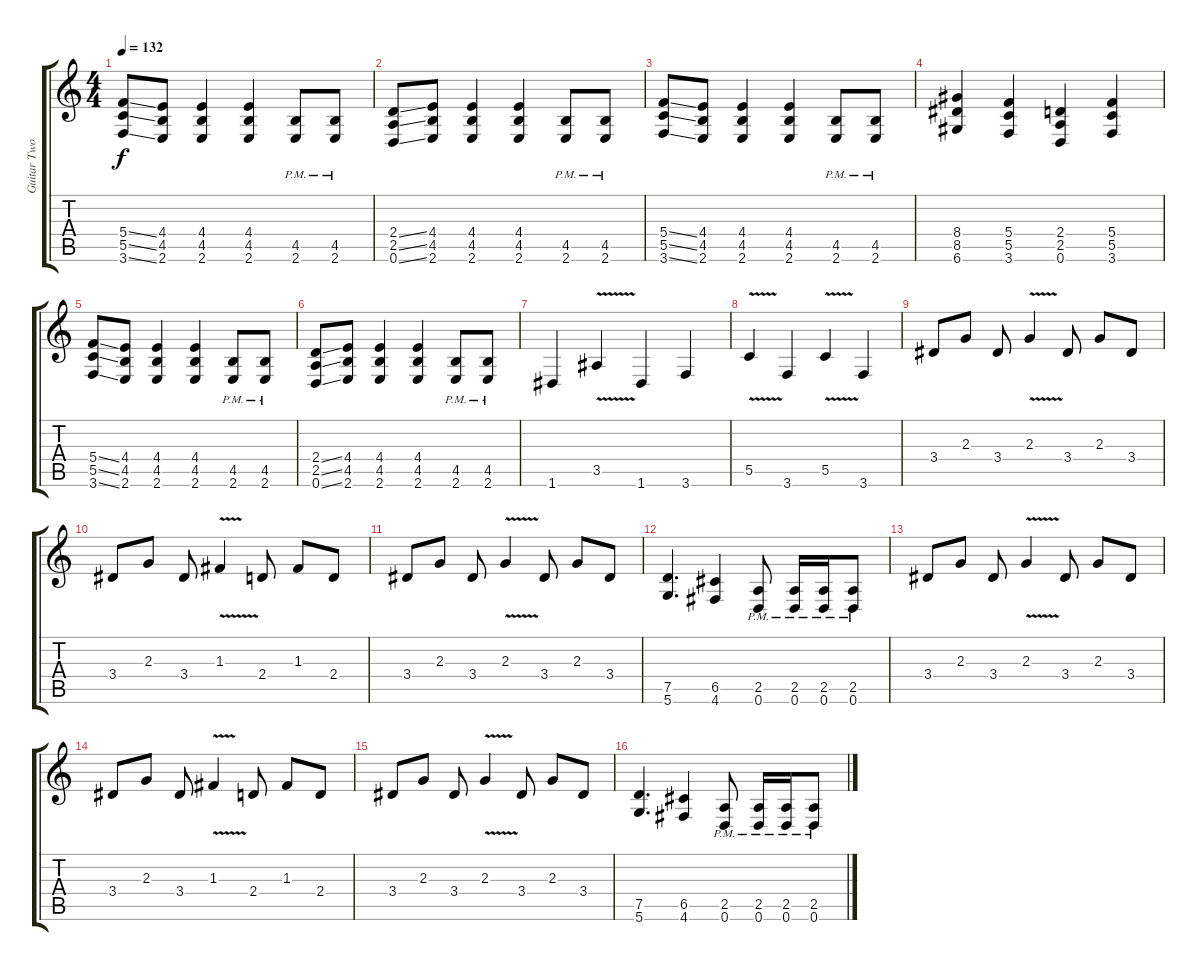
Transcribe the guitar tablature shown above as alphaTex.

\track ("Guitar Two" "Guitar Two") {instrument distortionguitar}
\staff {score tabs}
\tuning (D4 A3 F3 C3 G2 D2) {hide}
\ts (4 4)
\tempo 132
\clef g2
\ks c
(5.4{ss} 5.5{ss} 3.6{ss}).8{dy f} (4.4 4.5 2.6).8 (4.4 4.5 2.6).4 (4.4 4.5 2.6).4 (4.5{pm} 2.6{pm}).8 (4.5{pm} 2.6{pm}).8 |
(2.4{ss} 2.5{ss} 0.6{ss}).8 (4.4 4.5 2.6).8 (4.4 4.5 2.6).4 (4.4 4.5 2.6).4 (4.5{pm} 2.6{pm}).8 (4.5{pm} 2.6{pm}).8 |
(5.4{ss} 5.5{ss} 3.6{ss}).8 (4.4 4.5 2.6).8 (4.4 4.5 2.6).4 (4.4 4.5 2.6).4 (4.5{pm} 2.6{pm}).8 (4.5{pm} 2.6{pm}).8 |
(8.4 8.5 6.6).4 (5.4 5.5 3.6).4 (2.4 2.5 0.6).4 (5.4 5.5 3.6).4 |
(5.4{ss} 5.5{ss} 3.6{ss}).8 (4.4 4.5 2.6).8 (4.4 4.5 2.6).4 (4.4 4.5 2.6).4 (4.5{pm} 2.6{pm}).8 (4.5{pm} 2.6{pm}).8 |
(2.4{ss} 2.5{ss} 0.6{ss}).8 (4.4 4.5 2.6).8 (4.4 4.5 2.6).4 (4.4 4.5 2.6).4 (4.5{pm} 2.6{pm}).8 (4.5{pm} 2.6{pm}).8 |
1.6.4 3.5{v}.4 1.6.4 3.6.4 |
5.5{v}.4 3.6.4 5.5{v}.4 3.6.4 |
3.4.8 2.3.8 3.4.8 2.3{v}.4 3.4.8 2.3.8 3.4.8 |
3.4.8 2.3.8 3.4.8 1.3{v}.4 2.4.8 1.3.8 2.4.8 |
3.4.8 2.3.8 3.4.8 2.3{v}.4 3.4.8 2.3.8 3.4.8 |
(7.5 5.6).4{d} (6.5 4.6).4 (2.5{pm} 0.6{pm}).8 (2.5{pm} 0.6{pm}).16 (2.5{pm} 0.6{pm}).16 (2.5{pm} 0.6{pm}).8 |
3.4.8 2.3.8 3.4.8 2.3{v}.4 3.4.8 2.3.8 3.4.8 |
3.4.8 2.3.8 3.4.8 1.3{v}.4 2.4.8 1.3.8 2.4.8 |
3.4.8 2.3.8 3.4.8 2.3{v}.4 3.4.8 2.3.8 3.4.8 |
(7.5 5.6).4{d} (6.5 4.6).4 (2.5{pm} 0.6{pm}).8 (2.5{pm} 0.6{pm}).16 (2.5{pm} 0.6{pm}).16 (2.5{pm} 0.6{pm}).8
